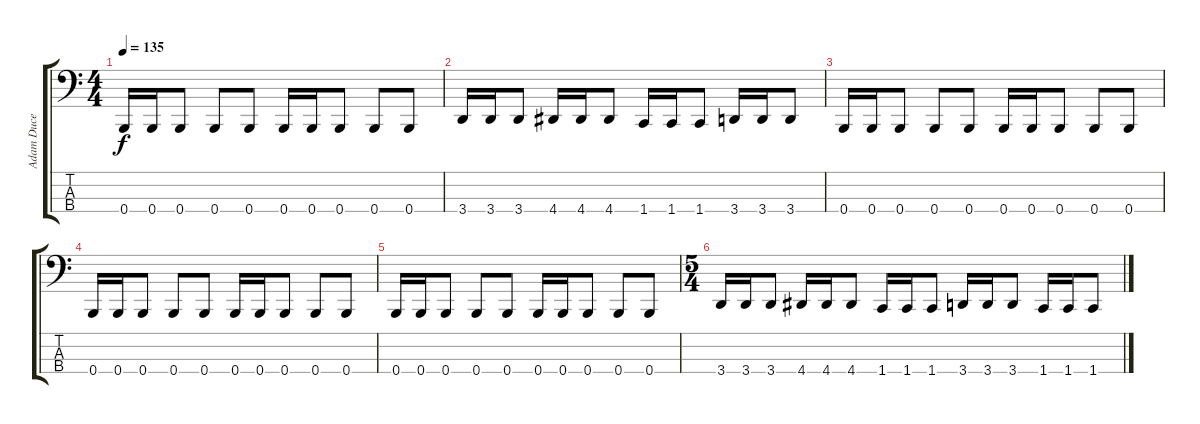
\track ("Adam Duce" "Adam Duce") {instrument electricbasspick}
\staff {score tabs}
\tuning (E2 B1 Gb1 B0) {hide}
\ts (4 4)
\tempo 135
\clef f4
\ks c
0.4.16{dy f volume 6} 0.4.16 0.4.8 0.4.8 0.4.8 0.4.16 0.4.16 0.4.8 0.4.8 0.4.8 |
3.4.16 3.4.16 3.4.8 4.4.16 4.4.16 4.4.8 1.4.16 1.4.16 1.4.8 3.4.16 3.4.16 3.4.8 |
0.4.16{volume 4} 0.4.16 0.4.8 0.4.8 0.4.8 0.4.16 0.4.16 0.4.8 0.4.8 0.4.8 |
0.4.16{volume 3} 0.4.16 0.4.8 0.4.8 0.4.8 0.4.16 0.4.16 0.4.8 0.4.8 0.4.8 |
0.4.16{volume 2} 0.4.16 0.4.8 0.4.8 0.4.8 0.4.16 0.4.16 0.4.8 0.4.8 0.4.8 |
\ts (5 4)
3.4.16{volume 0} 3.4.16 3.4.8 4.4.16 4.4.16 4.4.8 1.4.16 1.4.16 1.4.8 3.4.16 3.4.16 3.4.8 1.4.16 1.4.16 1.4.8
